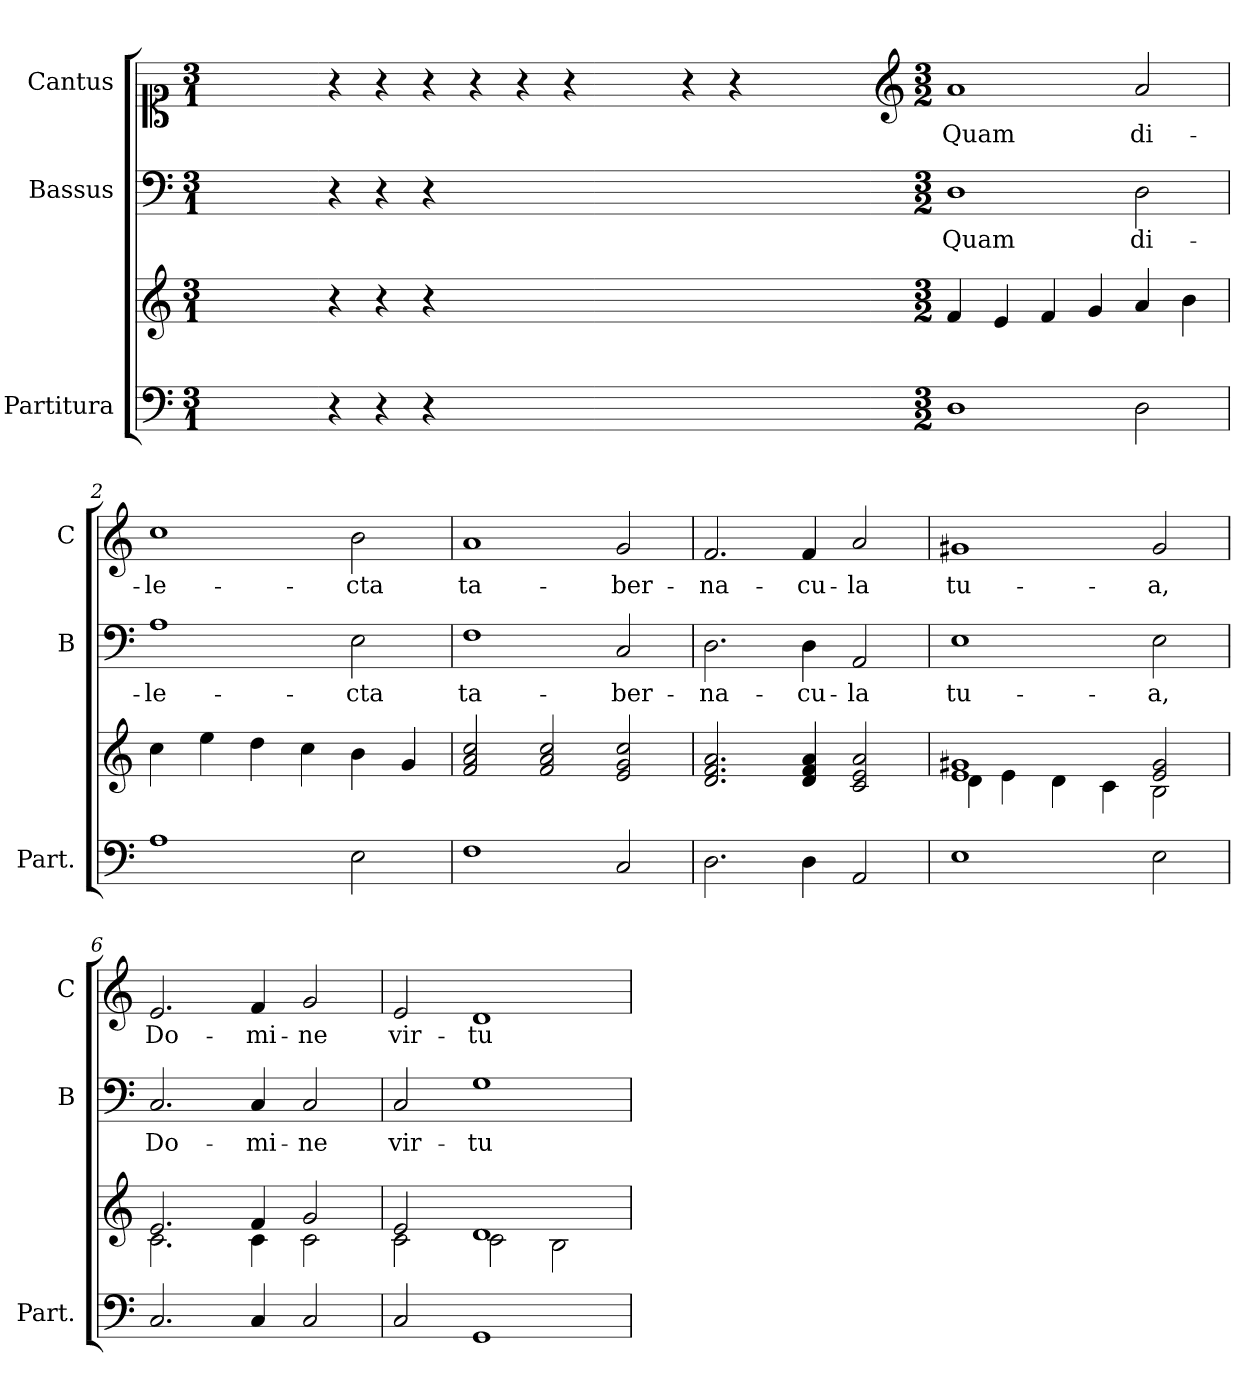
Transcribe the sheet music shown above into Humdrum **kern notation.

**kern	**kern	**kern	**text	**kern	**text
*part3	*part3	*part2	*part2	*part1	*part1
*staff4	*staff3	*staff2	*staff2	*staff1	*staff1
*I"Partitura	*	*I"Bassus	*	*I"Cantus	*
*I'Part.	*	*I'B	*	*I'C	*
*clefF4	*clefG2	*clefF4	*	*clefC1	*
*k[]	*k[]	*k[]	*	*k[]	*
*C:	*C:	*C:	*	*C:	*
*M3/1	*M3/1	*M3/1	*	*M3/1	*
=	=	=	=	=	=
1ryy	1ryy	1ryy	.	1ryy	.
=1X-	=1X-	=1X-	=1X-	=1X-	=1X-
4r	4r	4r	.	4r	.
4r	4r	4r	.	4r	.
4r	4r	4r	.	4r	.
4ryy	4ryy	4ryy	.	4r	.
0ryy	0ryy	0ryy	.	4r	.
.	.	.	.	4r	.
.	.	.	.	2ryy	.
.	.	.	.	4r	.
.	.	.	.	4r	.
.	.	.	.	4ryy	.
.	.	.	.	4ryy	.
=1-	=1-	=1-	=1-	=1-	=1-
*	*	*	*	*clefG2	*
*M3/2	*M3/2	*M3/2	*	*M3/2	*
!	!	!	!LO:LY:b	!	!
!	!	!	!	!	!LO:LY:b
1D	4f!/	1D	Quam	1a	Quam
.	4e!/	.	.	.	.
.	4f!/	.	.	.	.
.	4g!/	.	.	.	.
!	!	!	!LO:LY:b	!	!
!	!	!	!	!	!LO:LY:b
2D\	4a!/	2D\	di-	2a/	di-
.	4b!\	.	.	.	.
=2	=2	=2	=2	=2	=2
!	!	!	!LO:LY:b	!	!
!	!	!	!	!	!LO:LY:b
1A	4cc!\	1A	-le-	1cc	-le-
.	4ee!\	.	.	.	.
.	4dd!\	.	.	.	.
.	4cc!\	.	.	.	.
!	!	!	!LO:LY:b	!	!
!	!	!	!	!	!LO:LY:b
2E\	4b!\	2E\	-cta	2b\	-cta
.	4g!/	.	.	.	.
=3	=3	=3	=3	=3	=3
!	!	!	!LO:LY:b	!	!
!	!	!	!	!	!LO:LY:b
1F	2f!/ 2a!/ 2cc!/	1F	ta-	1a	ta-
.	2f!/ 2a!/ 2cc!/	.	.	.	.
!	!	!	!LO:LY:b	!	!
!	!	!	!	!	!LO:LY:b
2C/	2e!/ 2g!/ 2cc!/	2C/	-ber-	2g/	-ber-
=4	=4	=4	=4	=4	=4
!	!	!	!LO:LY:b	!	!
!	!	!	!	!	!LO:LY:b
2.D\	2.d!/ 2.f!/ 2.a!/	2.D\	-na-	2.f/	-na-
!	!	!	!LO:LY:b	!	!
!	!	!	!	!	!LO:LY:b
4D\	4d!/ 4f!/ 4a!/	4D\	-cu-	4f/	-cu-
!	!	!	!LO:LY:b	!	!
!	!	!	!	!	!LO:LY:b
2AA/	2c!/ 2e!/ 2a!/	2AA/	-la	2a/	-la
=5	=5	=5	=5	=5	=5
*	*^	*	*	*	*
!	!	!	!	!LO:LY:b	!	!
!	!	!	!	!	!	!LO:LY:b
1E	1e! 1g#X!	4d!\	1E	tu-	1g#X	tu-
.	.	4e!\	.	.	.	.
.	.	4d!\	.	.	.	.
.	.	4c!\	.	.	.	.
!	!	!	!	!LO:LY:b	!	!
!	!	!	!	!	!	!LO:LY:b
2E\	2e!/ 2g#!/	2B!\	2E\	-a,	2g#/	-a,
!!LO:LB:g=z
=6	=6	=6	=6	=6	=6	=6
!	!	!	!	!LO:LY:b	!	!
!	!	!	!	!	!	!LO:LY:b
2.C/	2.e!/	2.c!\	2.C/	Do-	2.e/	Do-
!	!	!	!	!LO:LY:b	!	!
!	!	!	!	!	!	!LO:LY:b
4C/	4f!/	4c!\	4C/	-mi-	4f/	-mi-
!	!	!	!	!LO:LY:b	!	!
!	!	!	!	!	!	!LO:LY:b
2C/	2g!/	2c!\	2C/	-ne	2g/	-ne
=7	=7	=7	=7	=7	=7	=7
!	!	!	!	!LO:LY:b	!	!
!	!	!	!	!	!	!LO:LY:b
2C/	2e!/	2c!\	2C/	vir-	2e/	vir-
!	!	!	!	!LO:LY:b	!	!
!	!	!	!	!	!	!LO:LY:b
1GG	1d!	2c!\	1G	-tu-	1d	-tu-
.	.	2B!\	.	.	.	.
*	*v	*v	*	*	*	*
=	=	=	=	=	=
*-	*-	*-	*-	*-	*-
